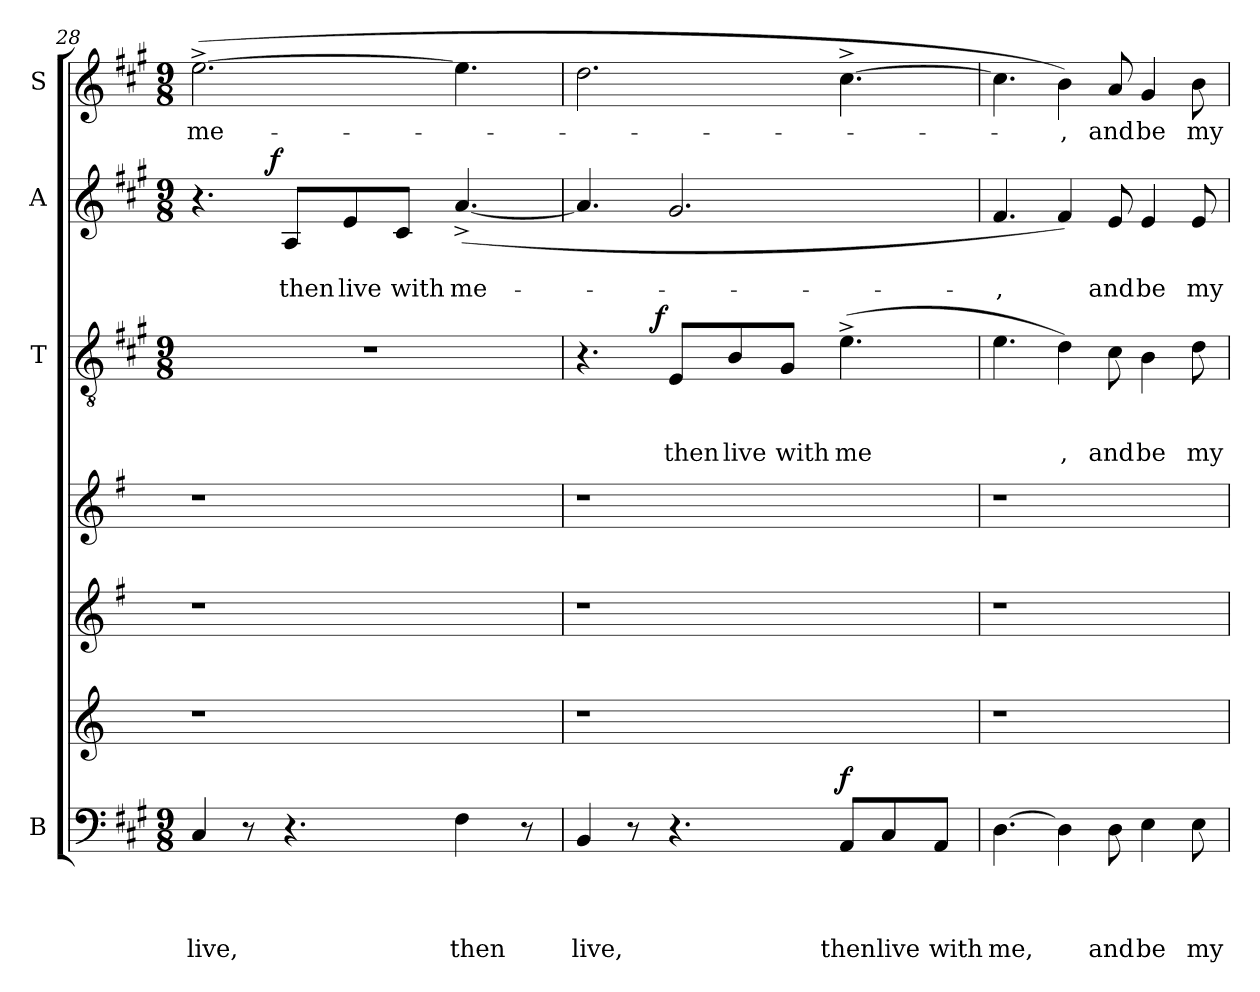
**kern	**text	**text	**text	**text	**dynam	**kern	**kern	**kern	**kern	**text	**text	**text	**dynam	**kern	**text	**text	**dynam	**kern	**text
*part7	*part7	*part7	*part7	*part7	*part7	*part6	*part5	*part4	*part3	*part3	*part3	*part3	*part3	*part2	*part2	*part2	*part2	*part1	*part1
*staff7	*staff7	*staff7	*staff7	*staff7	*staff7	*staff6	*staff5	*staff4	*staff3	*staff3	*staff3	*staff3	*staff3	*staff2	*staff2	*staff2	*staff2	*staff1	*staff1
*I"B	*	*	*	*	*	*	*	*	*I"T	*	*	*	*	*I"A	*	*	*	*I"S	*
*clefF4	*	*	*	*	*	*clefG2	*clefG2	*clefG2	*clefGv2	*	*	*	*	*clefG2	*	*	*	*clefG2	*
*ITrd-2c-3	*	*	*	*	*	*	*ITrd-3c-5	*ITrd-3c-5	*ITrd-2c-3	*	*	*	*	*ITrd-2c-3	*	*	*	*ITrd-2c-3	*
*k[]	*	*	*	*	*	*k[]	*k[]	*k[]	*k[]	*	*	*	*	*k[]	*	*	*	*k[]	*
*C:	*	*	*	*	*	*C:	*C:	*C:	*C:	*	*	*	*	*C:	*	*	*	*C:	*
*M9/8	*	*	*	*	*	*	*	*	*M9/8	*	*	*	*	*M9/8	*	*	*	*M9/8	*
=28	=28	=28	=28	=28	=28	=28	=28	=28	=28	=28	=28	=28	=28	=28	=28	=28	=28	=28	=28
!	!	!	!	!LO:LY:b	!	!	!	!	!LO:N:vis=1	!	!	!	!	!	!	!	!	!	!LO:LY:b
*	*	*	*	*	*	*	*	*	*	*	*	*	*	*^	*	*	*	*	*
4E/	.	.	.	live,	.	1r	1r	1r	8%9r	.	.	.	.	4.r	4ryy	.	.	.	(>[>2.gg^>\	me-
8r	.	.	.	.	.	.	.	.	.	.	.	.	.	.	16.ryy	.	.	.	.	.
!	!	!	!	!	!	!	!	!	!	!	!	!	!	!	!	!	!	!LO:DY:a	!	!
.	.	.	.	.	.	.	.	.	.	.	.	.	.	.	2ryy	.	.	f	.	.
!	!	!	!	!	!	!	!	!	!	!	!	!	!	!	!	!	!LO:LY:b	!	!	!
4.r	.	.	.	.	.	.	.	.	.	.	.	.	.	8c/L	.	.	then	.	.	.
!	!	!	!	!	!	!	!	!	!	!	!	!	!	!	!	!	!LO:LY:b	!	!	!
.	.	.	.	.	.	.	.	.	.	.	.	.	.	8g/	.	.	live	.	.	.
!	!	!	!	!	!	!	!	!	!	!	!	!	!	!	!	!	!LO:LY:b	!	!	!
.	.	.	.	.	.	.	.	.	.	.	.	.	.	8e/J	.	.	with	.	.	.
!	!	!	!	!LO:LY:b	!	!	!	!	!	!	!	!	!	!	!	!	!LO:LY:b	!	!	!
4A\	.	.	.	then	.	.	.	.	.	.	.	.	.	(<[<4.cc^</	.	.	me-	.	4.gg\]	.
.	.	.	.	.	.	.	.	.	.	.	.	.	.	.	4ryy	.	.	.	.	.
8r	.	.	.	.	.	8ryy	8ryy	8ryy	.	.	.	.	.	.	.	.	.	.	.	.
.	.	.	.	.	.	.	.	.	.	.	.	.	.	.	32ryy	.	.	.	.	.
=29	=29	=29	=29	=29	=29	=29	=29	=29	=29	=29	=29	=29	=29	=29	=29	=29	=29	=29	=29	=29
!	!	!	!	!LO:LY:b	!	!	!	!	!	!	!	!	!	!	!	!	!	!	!	!
*	*	*	*	*	*	*	*	*	*^	*	*	*	*	*v	*v	*	*	*	*	*
4D/	.	.	.	live,	.	1r	1r	1r	4.r	4ryy	.	.	.	.	4.cc/]	.	.	.	2.ff\	.
8r	.	.	.	.	.	.	.	.	.	16.ryy	.	.	.	.	.	.	.	.	.	.
!	!	!	!	!	!	!	!	!	!	!	!	!	!	!LO:DY:a	!	!	!	!	!	!
.	.	.	.	.	.	.	.	.	.	2ryy	.	.	.	f	.	.	.	.	.	.
!	!	!	!	!	!	!	!	!	!	!	!	!	!LO:LY:b	!	!	!	!	!	!	!
4.r	.	.	.	.	.	.	.	.	8G/L	.	.	.	then	.	2.b/	.	.	.	.	.
!	!	!	!	!	!	!	!	!	!	!	!	!	!LO:LY:b	!	!	!	!	!	!	!
.	.	.	.	.	.	.	.	.	8d/	.	.	.	live	.	.	.	.	.	.	.
!	!	!	!	!	!	!	!	!	!	!	!	!	!LO:LY:b	!	!	!	!	!	!	!
.	.	.	.	.	.	.	.	.	8B/J	.	.	.	with	.	.	.	.	.	.	.
!	!	!	!	!LO:LY:b	!LO:DY:a	!	!	!	!	!	!	!	!LO:LY:b	!	!	!	!	!	!	!
8C/L	.	.	.	then	f	.	.	.	(>4.g^>\	.	.	.	me	.	.	.	.	.	[<4.ee^>\	.
.	.	.	.	.	.	.	.	.	.	4ryy	.	.	.	.	.	.	.	.	.	.
!	!	!	!	!LO:LY:b	!	!	!	!	!	!	!	!	!	!	!	!	!	!	!	!
8E/	.	.	.	live	.	.	.	.	.	.	.	.	.	.	.	.	.	.	.	.
!	!	!	!	!LO:LY:b	!	!	!	!	!	!	!	!	!	!	!	!	!	!	!	!
8C/J	.	.	.	with	.	8ryy	8ryy	8ryy	.	.	.	.	.	.	.	.	.	.	.	.
.	.	.	.	.	.	.	.	.	.	32ryy	.	.	.	.	.	.	.	.	.	.
!!LO:PB:g=z
=30	=30	=30	=30	=30	=30	=30	=30	=30	=30	=30	=30	=30	=30	=30	=30	=30	=30	=30	=30	=30
!	!	!	!	!LO:LY:b	!	!	!	!	!	!	!	!	!	!	!	!	!LO:LY:b	!	!	!
*	*	*	*	*	*	*	*	*	*v	*v	*	*	*	*	*	*	*	*	*	*
[>4.F\	.	.	.	me,	.	1r	1r	1r	4.g\	.	.	.	.	4.a/	.	-,	.	4.ee\]	.
!	!	!	!	!	!	!	!	!	!	!	!	!LO:LY:b	!	!	!	!	!	!	!LO:LY:b
4F\]	.	.	.	.	.	.	.	.	4f\)	.	.	,	.	4a/)	.	.	.	4dd\)	-,
!	!	!	!	!LO:LY:b	!	!	!	!	!	!	!	!LO:LY:b	!	!	!	!LO:LY:b	!	!	!LO:LY:b
8F\	.	.	.	and	.	.	.	.	8e\	.	.	and	.	8g/	.	and	.	8cc/	and
!	!	!	!	!LO:LY:b	!	!	!	!	!	!	!	!LO:LY:b	!	!	!	!LO:LY:b	!	!	!LO:LY:b
4G\	.	.	.	be	.	.	.	.	4d\	.	.	be	.	4g/	.	be	.	4b/	be
!	!	!	!	!LO:LY:b	!	!	!	!	!	!	!	!LO:LY:b	!	!	!	!LO:LY:b	!	!	!LO:LY:b
8G\	.	.	.	my	.	8ryy	8ryy	8ryy	8f\	.	.	my	.	8g/	.	my	.	8dd\	my
=	=	=	=	=	=	=	=	=	=	=	=	=	=	=	=	=	=	=	=
*-	*-	*-	*-	*-	*-	*-	*-	*-	*-	*-	*-	*-	*-	*-	*-	*-	*-	*-	*-
